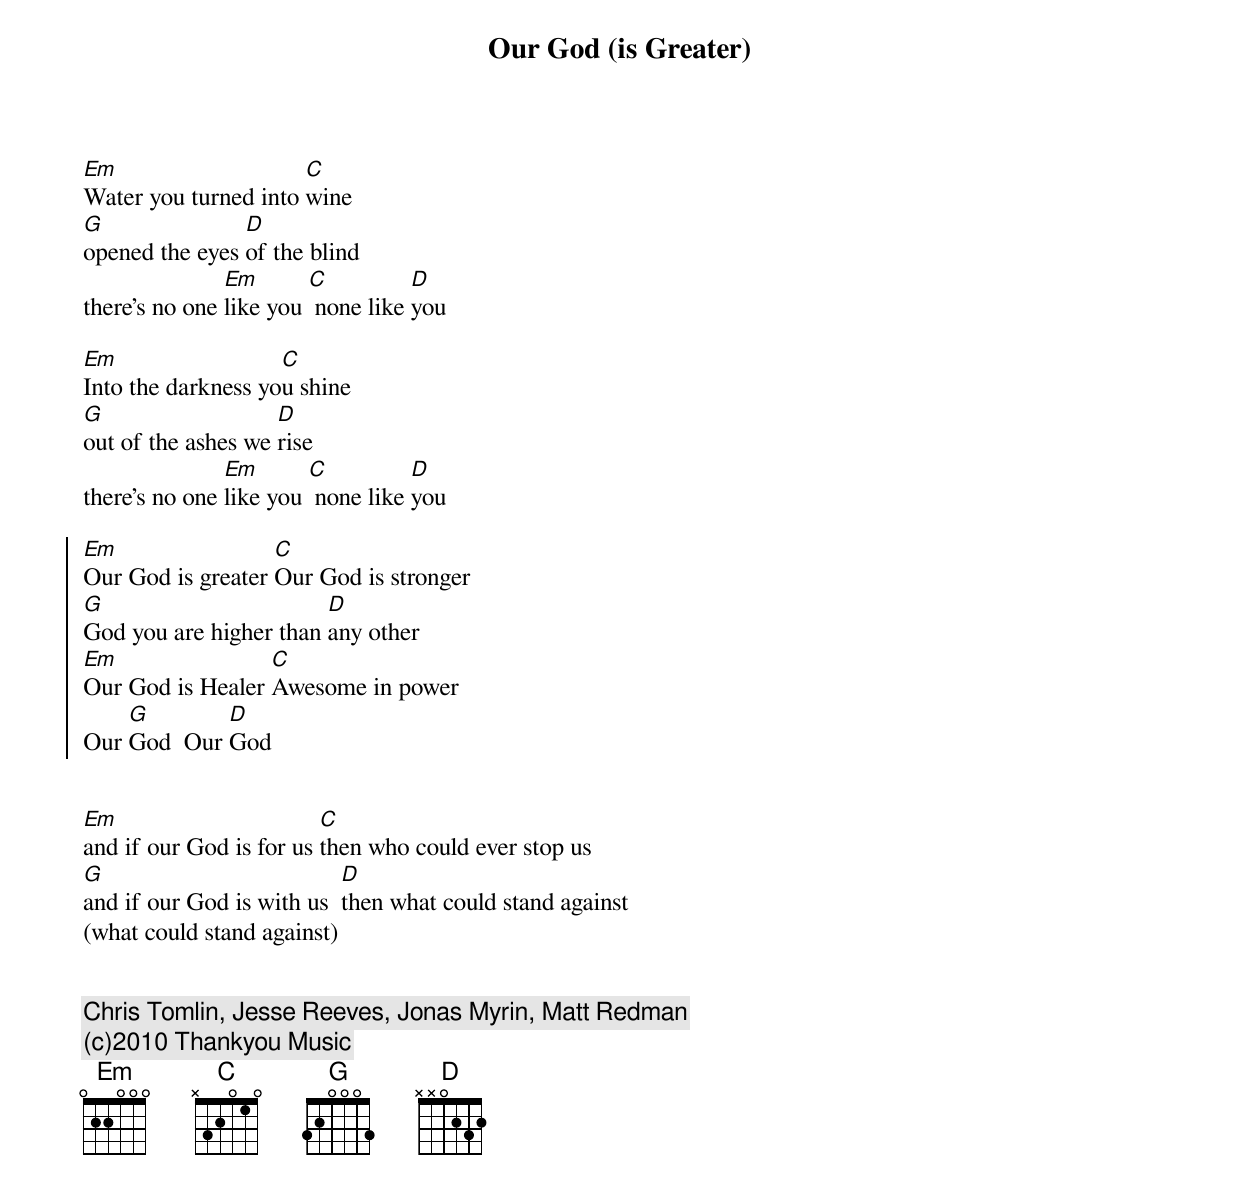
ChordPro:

{t:Our God (is Greater)}
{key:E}
[Em]Water you turned into [C]wine
[G]opened the eyes [D]of the blind
there's no one [Em]like you [C] none like [D]you

[Em]Into the darkness yo[C]u shine
[G]out of the ashes we [D]rise
there's no one [Em]like you [C] none like [D]you

{soc}
[Em]Our God is greater [C]Our God is stronger
[G]God you are higher than [D]any other
[Em]Our God is Healer [C]Awesome in power
Our [G]God  Our [D]God
{eoc}

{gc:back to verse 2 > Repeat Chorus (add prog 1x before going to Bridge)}
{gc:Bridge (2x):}

[Em]and if our God is for us [C]then who could ever stop us
[G]and if our God is with us  [D]then what could stand against
(what could stand against)

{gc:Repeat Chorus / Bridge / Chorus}

{c: Chris Tomlin, Jesse Reeves, Jonas Myrin, Matt Redman}
{c: (c)2010 Thankyou Music}
